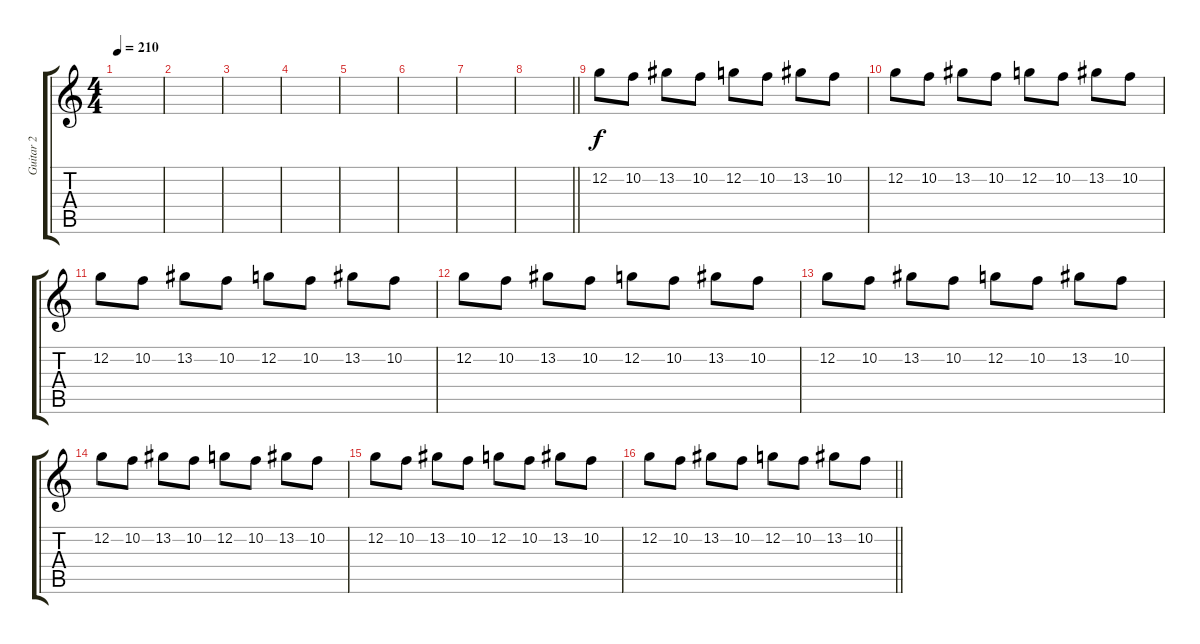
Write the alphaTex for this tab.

\track ("Guitar 2" "Guitar 2") {instrument distortionguitar}
\staff {score tabs}
\tuning (C4 G3 Eb3 Bb2 F2 C2) {hide}
\ts (4 4)
\tempo 210
\clef g2
\ks c
|
|
|
|
|
|
|
\barLineRight lightlight
|
\section ("" "")
12.2.8 10.2.8 13.2.8 10.2.8 12.2.8 10.2.8 13.2.8 10.2.8 |
12.2.8 10.2.8 13.2.8 10.2.8 12.2.8 10.2.8 13.2.8 10.2.8 |
12.2.8 10.2.8 13.2.8 10.2.8 12.2.8 10.2.8 13.2.8 10.2.8 |
12.2.8 10.2.8 13.2.8 10.2.8 12.2.8 10.2.8 13.2.8 10.2.8 |
12.2.8 10.2.8 13.2.8 10.2.8 12.2.8 10.2.8 13.2.8 10.2.8 |
12.2.8 10.2.8 13.2.8 10.2.8 12.2.8 10.2.8 13.2.8 10.2.8 |
12.2.8 10.2.8 13.2.8 10.2.8 12.2.8 10.2.8 13.2.8 10.2.8 |
\barLineRight lightlight
12.2.8 10.2.8 13.2.8 10.2.8 12.2.8 10.2.8 13.2.8 10.2.8
